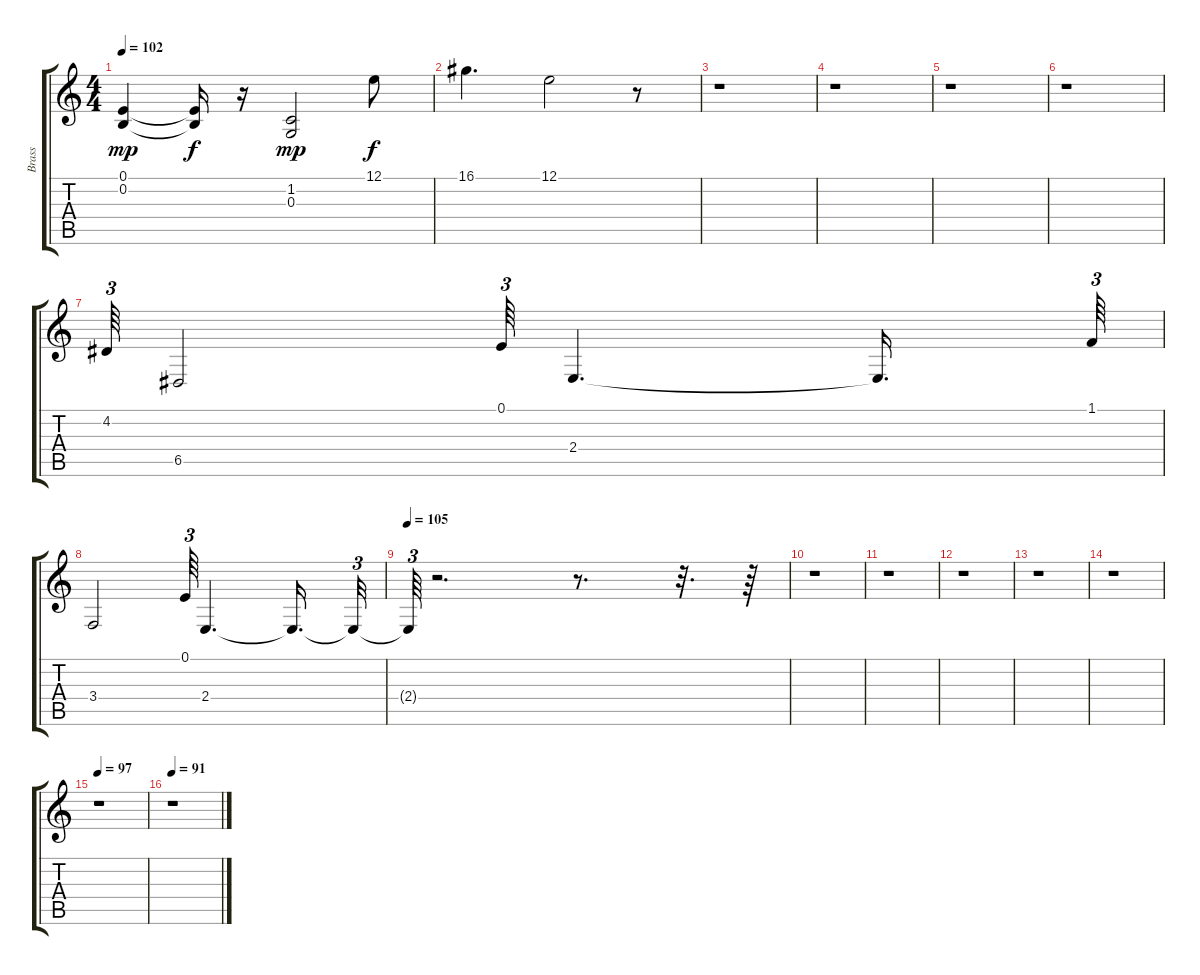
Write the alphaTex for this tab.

\track ("Brass" "Brass") {instrument brasssection}
\staff {score tabs}
\tuning (E4 B3 G3 D3 A2 E2) {hide}
\ts (4 4)
\tempo 102
\clef g2
\ks c
(0.1 0.2).4{dy mp} (0.1{t} 0.2{t}).16{dy f} r.16 (1.2 0.3).2{dy mp} 12.1.8{dy f} |
16.1.4{d} 12.1.2 r.8 |
r.1 |
r.1 |
r.1 |
r.1 |
4.2.64{tu (3 2)} 6.5.2 0.1.64{tu (3 2)} 2.4.4{d} 2.4{t}.16{d} 1.1.64{tu (3 2)} |
3.4.2 0.1.64{tu (3 2)} 2.4.4{d} 2.4{t}.16{d} 2.4{t}.32{tu (3 2)} |
\tempo 105
2.4{t}.64{tu (3 2)} r.2{d} r.8{d} r.32{d} r.64 |
r.1 |
r.1 |
r.1 |
r.1 |
r.1 |
\tempo 97
r.1 |
\tempo 91
r.1
